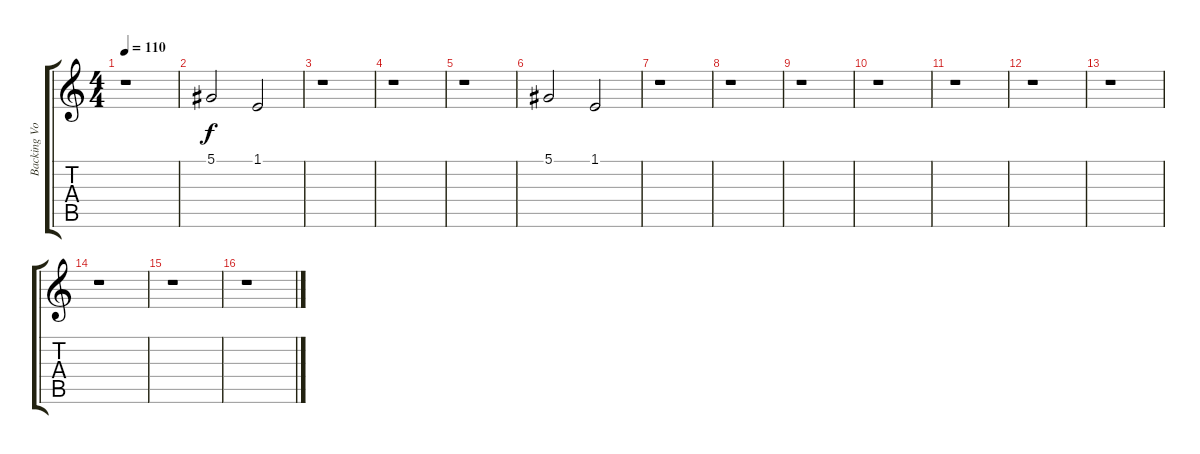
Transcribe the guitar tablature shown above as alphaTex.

\track ("Backing Vocals" "Backing Vo") {instrument choiraahs}
\staff {score tabs}
\tuning (Eb4 Bb3 Gb3 Db3 Ab2 Eb2) {hide}
\ts (4 4)
\tempo 110
\clef g2
\ks c
r.1{dy f} |
5.1.2{instrument synthvoice} 1.1.2 |
r.1 |
r.1 |
r.1 |
5.1.2{instrument synthvoice} 1.1.2 |
r.1 |
r.1 |
r.1 |
r.1 |
r.1 |
r.1 |
r.1 |
r.1 |
r.1 |
r.1
